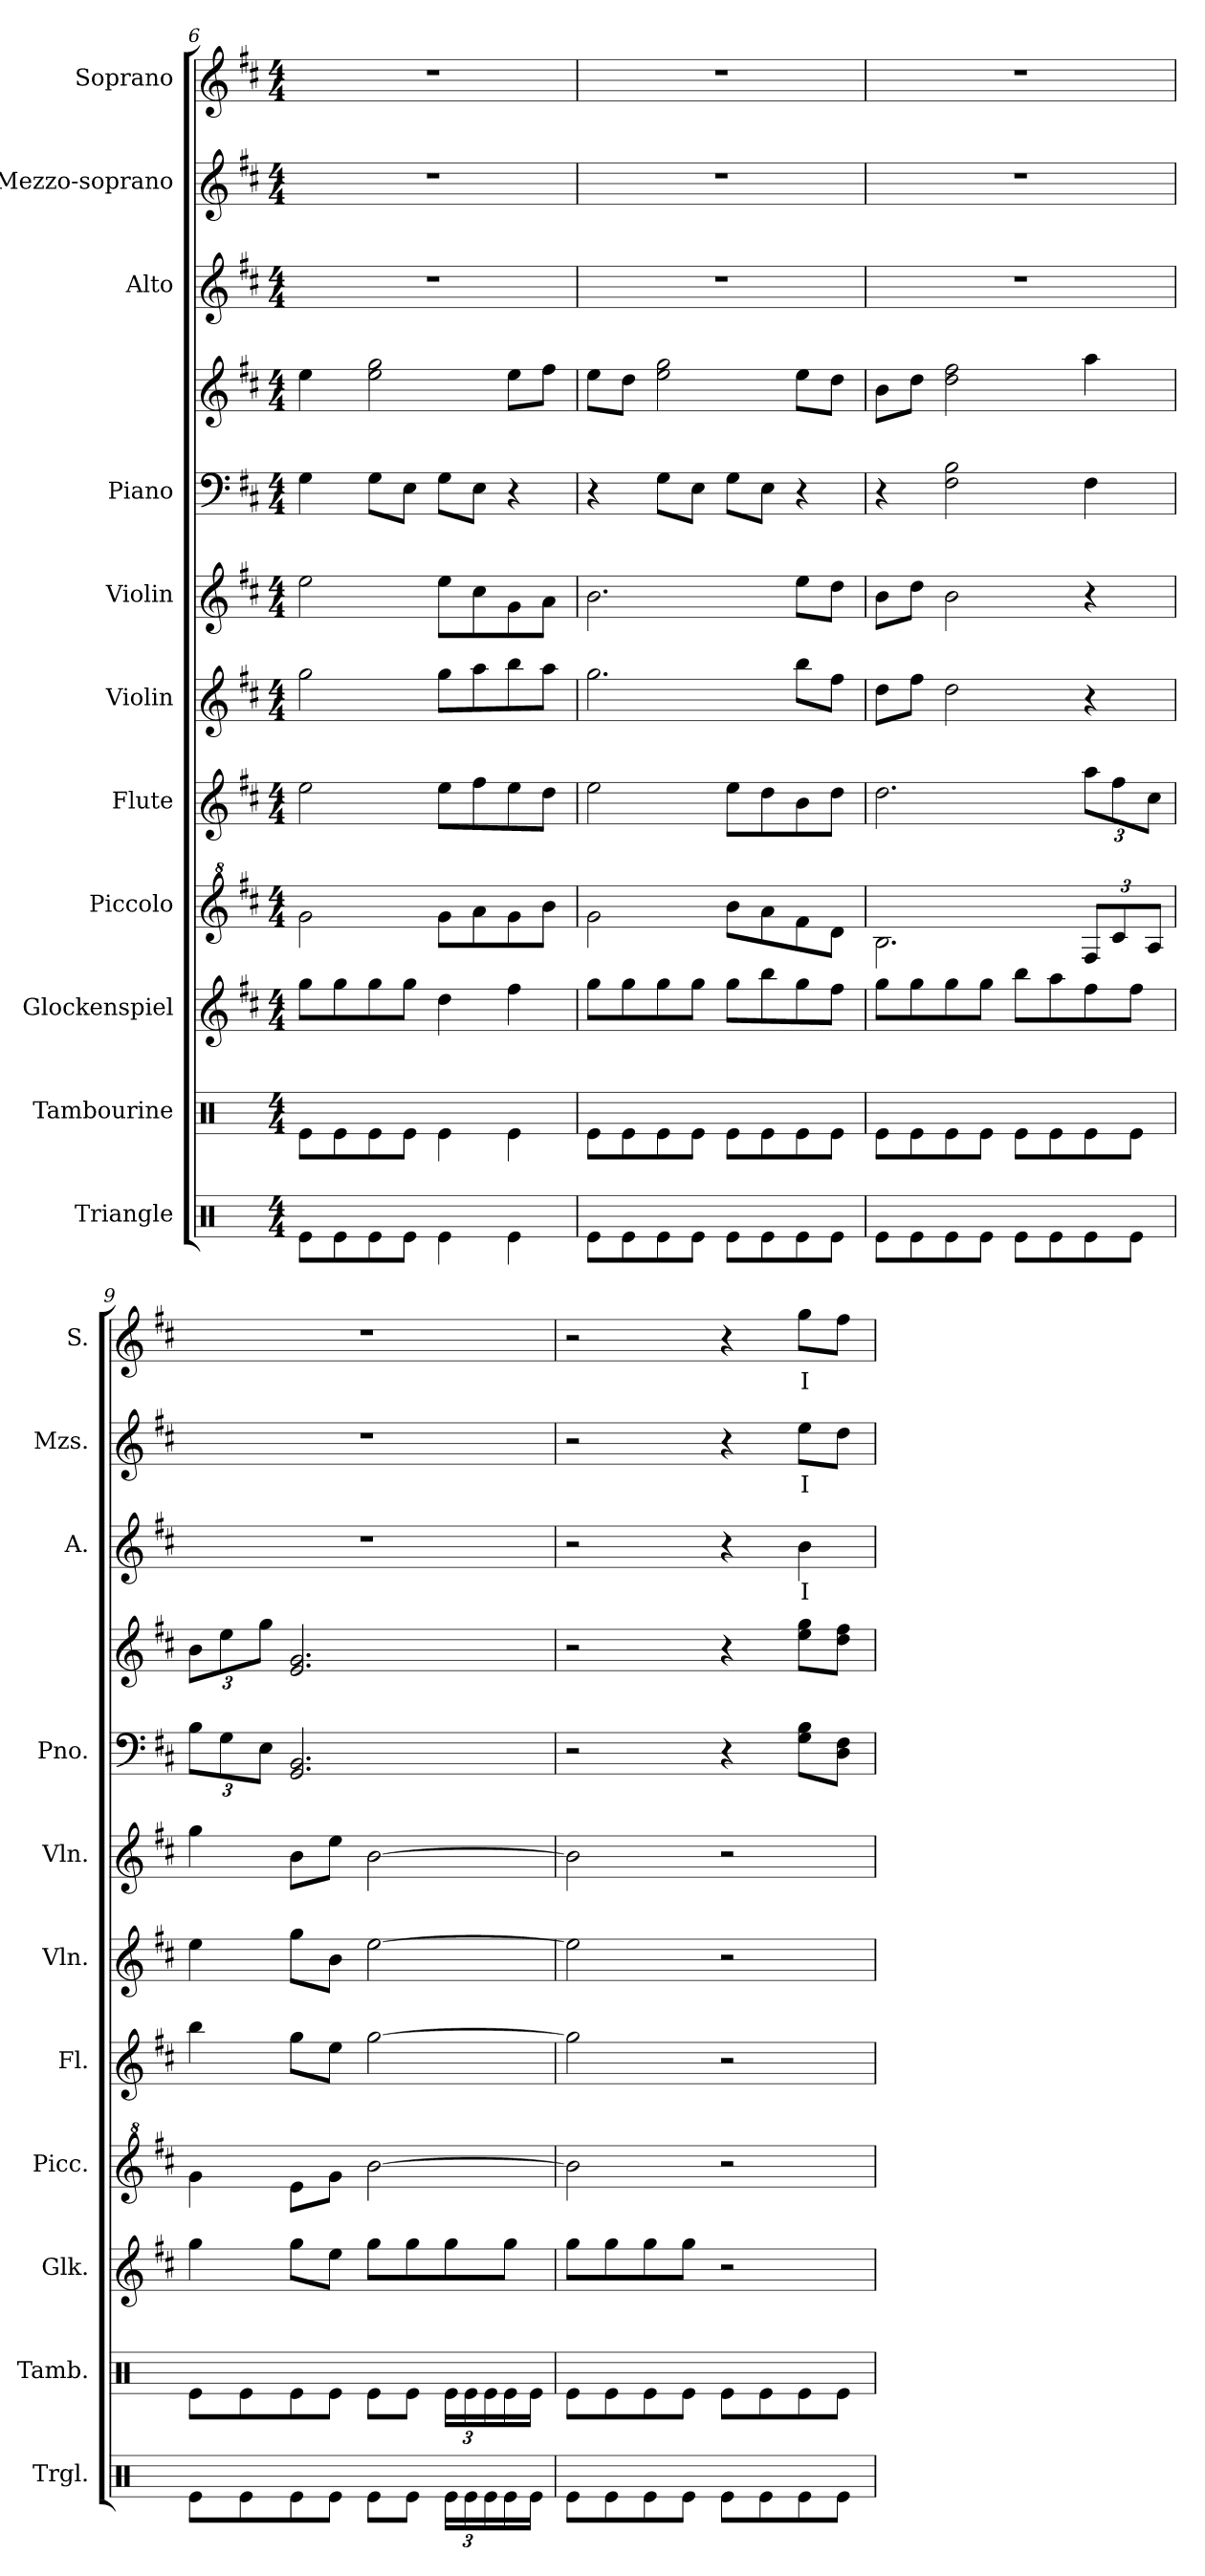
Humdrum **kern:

**kern	**kern	**kern	**kern	**kern	**kern	**kern	**kern	**kern	**kern	**text	**kern	**text	**kern	**text
*part11	*part10	*part9	*part8	*part7	*part6	*part5	*part4	*part4	*part3	*part3	*part2	*part2	*part1	*part1
*staff12	*staff11	*staff10	*staff9	*staff8	*staff7	*staff6	*staff5	*staff4	*staff3	*staff3	*staff2	*staff2	*staff1	*staff1
*I"Triangle	*I"Tambourine	*I"Glockenspiel	*I"Piccolo	*I"Flute	*I"Violin	*I"Violin	*I"Piano	*	*I"Alto	*	*I"Mezzo-soprano	*	*I"Soprano	*
*I'Trgl.	*I'Tamb.	*I'Glk.	*I'Picc.	*I'Fl.	*I'Vln.	*I'Vln.	*I'Pno.	*	*I'A.	*	*I'Mzs.	*	*I'S.	*
*clefX	*clefX	*clefG2	*clefG^2	*clefG2	*clefG2	*clefG2	*clefF4	*clefG2	*clefG2	*	*clefG2	*	*clefG2	*
*	*	*ITrd-14c-24	*ITrd-7c-12	*	*	*	*	*	*	*	*	*	*	*
*k[]	*k[]	*k[f#c#]	*k[f#c#]	*k[f#c#]	*k[f#c#]	*k[f#c#]	*k[f#c#]	*k[f#c#]	*k[f#c#]	*	*k[f#c#]	*	*k[f#c#]	*
*M4/4	*M4/4	*M4/4	*M4/4	*M4/4	*M4/4	*M4/4	*M4/4	*M4/4	*M4/4	*	*M4/4	*	*M4/4	*
=6	=6	=6	=6	=6	=6	=6	=6	=6	=6	=6	=6	=6	=6	=6
8Re\L	8Re\L	8gggg\L	2ggg\	2ee\	2gg\	2ee\	4G\	4ee\	1r	.	1r	.	1r	.
8Re\	8Re\	8gggg\	.	.	.	.	.	.	.	.	.	.	.	.
8Re\	8Re\	8gggg\	.	.	.	.	8G\L	2ee\ 2gg\	.	.	.	.	.	.
8Re\J	8Re\J	8gggg\J	.	.	.	.	8E\J	.	.	.	.	.	.	.
4Re\	4Re\	4dddd\	8ggg\L	8ee\L	8gg\L	8ee\L	8G\L	.	.	.	.	.	.	.
.	.	.	8aaa\	8ff#\	8aa\	8cc#\	8E\J	.	.	.	.	.	.	.
4Re\	4Re\	4ffff#\	8ggg\	8ee\	8bb\	8g\	4r	8ee\L	.	.	.	.	.	.
.	.	.	8bbb\J	8dd\J	8aa\J	8a\J	.	8ff#\J	.	.	.	.	.	.
=7	=7	=7	=7	=7	=7	=7	=7	=7	=7	=7	=7	=7	=7	=7
8Re\L	8Re\L	8gggg\L	2ggg\	2ee\	2.gg\	2.b\	4r	8ee\L	1r	.	1r	.	1r	.
8Re\	8Re\	8gggg\	.	.	.	.	.	8dd\J	.	.	.	.	.	.
8Re\	8Re\	8gggg\	.	.	.	.	8G\L	2ee\ 2gg\	.	.	.	.	.	.
8Re\J	8Re\J	8gggg\J	.	.	.	.	8E\J	.	.	.	.	.	.	.
8Re\L	8Re\L	8gggg\L	8bbb\L	8ee\L	.	.	8G\L	.	.	.	.	.	.	.
8Re\	8Re\	8bbbb\	8aaa\	8dd\	.	.	8E\J	.	.	.	.	.	.	.
8Re\	8Re\	8gggg\	8fff#\	8b\	8bb\L	8ee\L	4r	8ee\L	.	.	.	.	.	.
8Re\J	8Re\J	8ffff#\J	8ddd\J	8dd\J	8ff#\J	8dd\J	.	8dd\J	.	.	.	.	.	.
=8	=8	=8	=8	=8	=8	=8	=8	=8	=8	=8	=8	=8	=8	=8
8Re\L	8Re\L	8gggg\L	2.bb\	2.dd\	8dd\L	8b\L	4r	8b\L	1r	.	1r	.	1r	.
8Re\	8Re\	8gggg\	.	.	8ff#\J	8dd\J	.	8dd\J	.	.	.	.	.	.
8Re\	8Re\	8gggg\	.	.	2dd\	2b\	2F#\ 2B\	2dd\ 2ff#\	.	.	.	.	.	.
8Re\J	8Re\J	8gggg\J	.	.	.	.	.	.	.	.	.	.	.	.
8Re\L	8Re\L	8bbbb\L	.	.	.	.	.	.	.	.	.	.	.	.
8Re\	8Re\	8aaaa\	.	.	.	.	.	.	.	.	.	.	.	.
*	*	*	*Xbrackettup	*Xbrackettup	*	*	*	*	*	*	*	*	*	*
8Re\	8Re\	8ffff#\	12ff#/L	12aa\L	4r	4r	4F#\	4aa\	.	.	.	.	.	.
.	.	.	12ccc#/	12ff#\	.	.	.	.	.	.	.	.	.	.
8Re\J	8Re\J	8ffff#\J	.	.	.	.	.	.	.	.	.	.	.	.
.	.	.	12aa/J	12cc#\J	.	.	.	.	.	.	.	.	.	.
!!LO:PB:g=z
=9	=9	=9	=9	=9	=9	=9	=9	=9	=9	=9	=9	=9	=9	=9
*	*	*	*	*	*	*	*Xbrackettup	*Xbrackettup	*	*	*	*	*	*
8Re\L	8Re\L	4gggg\	4ggg\	4bb\	4ee\	4gg\	12B\L	12b\L	1r	.	1r	.	1r	.
.	.	.	.	.	.	.	12G\	12ee\	.	.	.	.	.	.
8Re\	8Re\	.	.	.	.	.	.	.	.	.	.	.	.	.
.	.	.	.	.	.	.	12E\J	12gg\J	.	.	.	.	.	.
8Re\	8Re\	8gggg\L	8eee\L	8gg\L	8gg\L	8b\L	2.GG/ 2.BB/	2.e/ 2.g/	.	.	.	.	.	.
8Re\J	8Re\J	8eeee\J	8ggg\J	8ee\J	8b\J	8ee\J	.	.	.	.	.	.	.	.
8Re\L	8Re\L	8gggg\L	[2bbb\	[2gg\	[2ee\	[2b\	.	.	.	.	.	.	.	.
8Re\J	8Re\J	8gggg\	.	.	.	.	.	.	.	.	.	.	.	.
*Xbrackettup	*Xbrackettup	*	*	*	*	*	*	*	*	*	*	*	*	*
24Re\LL	24Re\LL	8gggg\	.	.	.	.	.	.	.	.	.	.	.	.
24Re\	24Re\	.	.	.	.	.	.	.	.	.	.	.	.	.
24Re\	24Re\	.	.	.	.	.	.	.	.	.	.	.	.	.
16Re\	16Re\	8gggg\J	.	.	.	.	.	.	.	.	.	.	.	.
16Re\JJ	16Re\JJ	.	.	.	.	.	.	.	.	.	.	.	.	.
=10	=10	=10	=10	=10	=10	=10	=10	=10	=10	=10	=10	=10	=10	=10
8Re\L	8Re\L	8gggg\L	2bbb\]	2gg\]	2ee\]	2b\]	2r	2r	2r	.	2r	.	2r	.
8Re\	8Re\	8gggg\	.	.	.	.	.	.	.	.	.	.	.	.
8Re\	8Re\	8gggg\	.	.	.	.	.	.	.	.	.	.	.	.
8Re\J	8Re\J	8gggg\J	.	.	.	.	.	.	.	.	.	.	.	.
8Re\L	8Re\L	2r	2r	2r	2r	2r	4r	4r	4r	.	4r	.	4r	.
8Re\	8Re\	.	.	.	.	.	.	.	.	.	.	.	.	.
8Re\	8Re\	.	.	.	.	.	8G\ 8B\L	8ee\ 8gg\L	4b\	I	8ee\L	I	8gg\L	I
8Re\J	8Re\J	.	.	.	.	.	8D\ 8F#\J	8dd\ 8ff#\J	.	.	8dd\J	.	8ff#\J	.
=	=	=	=	=	=	=	=	=	=	=	=	=	=	=
*-	*-	*-	*-	*-	*-	*-	*-	*-	*-	*-	*-	*-	*-	*-
